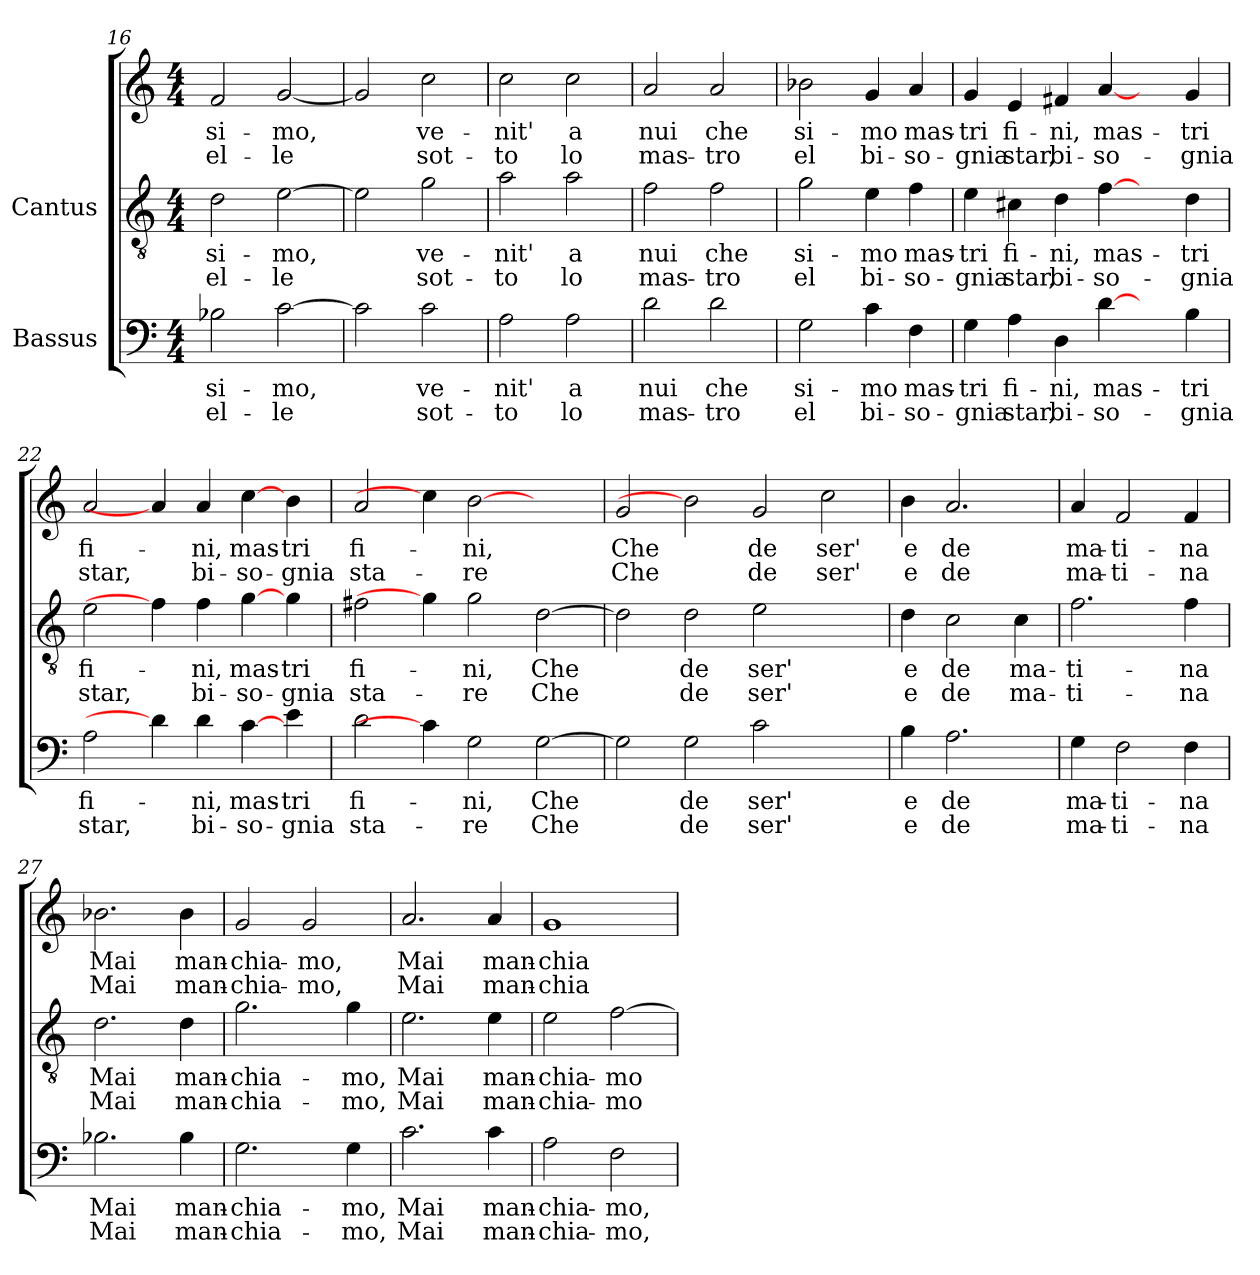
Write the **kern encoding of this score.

**kern	**text	**text	**kern	**text	**text	**kern	**text	**text
*part2	*part2	*part2	*part1	*part1	*part1	*part1	*part1	*part1
*staff3	*staff3	*staff3	*staff2	*staff2	*staff2	*staff1	*staff1	*staff1
*I"Bassus	*	*	*I"Cantus	*	*	*	*	*
*clefF4	*	*	*clefGv2	*	*	*clefG2	*	*
*M4/4	*	*	*M4/4	*	*	*M4/4	*	*
=16	=16	=16	=16	=16	=16	=16	=16	=16
!	!LO:LY:b:cj	!LO:LY:b:cj	!	!LO:LY:b:cj	!LO:LY:b:cj	!	!LO:LY:b:cj	!LO:LY:b:cj
2B-X\	si-	-el-	2d\	si-	-el-	2f/	si-	-el-
!	!LO:LY:b:cj	!LO:LY:b:cj	!	!LO:LY:b:cj	!LO:LY:b:cj	!	!LO:LY:b:cj	!LO:LY:b:cj
[>2c\	-mo,	le	[>2e\	-mo,	le	[<2g/	-mo,	le
!!LO:LB:g=z
=17	=17	=17	=17	=17	=17	=17	=17	=17
!	!LO:LY:b:cj	!LO:LY:b:cj	!	!LO:LY:b:cj	!LO:LY:b:cj	!	!LO:LY:b:cj	!LO:LY:b:cj
2c\]	.	.	2e\]	-	.	2g/]	.	.
!	!LO:LY:b:cj	!LO:LY:b:cj	!	!LO:LY:b:cj	!LO:LY:b:cj	!	!LO:LY:b:cj	!LO:LY:b:cj
2c\	ve-	-sot-	2g\	ve-	-sot-	2cc\	ve-	-sot-
=18	=18	=18	=18	=18	=18	=18	=18	=18
!	!LO:LY:b:cj	!LO:LY:b:cj	!	!LO:LY:b:cj	!LO:LY:b:cj	!	!LO:LY:b:cj	!LO:LY:b:cj
2A\	-nit'	to	2a\	nit'	to	2cc\	-nit'	to
!	!LO:LY:b:cj	!LO:LY:b:cj	!	!LO:LY:b:cj	!LO:LY:b:cj	!	!LO:LY:b:cj	!LO:LY:b:cj
2A\	a	lo	2a\	a	lo	2cc\	a	lo
=19	=19	=19	=19	=19	=19	=19	=19	=19
!	!LO:LY:b:cj	!LO:LY:b:cj	!	!LO:LY:b:cj	!LO:LY:b:cj	!	!LO:LY:b:cj	!LO:LY:b:cj
2d\	nui	mas-	2f\	nui	mas-	2a/	nui	mas-
!	!LO:LY:b:cj	!LO:LY:b:cj	!	!LO:LY:b:cj	!LO:LY:b:cj	!	!LO:LY:b:cj	!LO:LY:b:cj
2d\	-che	tro	2f\	-che	tro	2a/	-che	tro
=20	=20	=20	=20	=20	=20	=20	=20	=20
!	!LO:LY:b:cj	!LO:LY:b:cj	!	!LO:LY:b:cj	!LO:LY:b:cj	!	!LO:LY:b:cj	!LO:LY:b:cj
2G\	si-	-el	2g\	-si-	-el	2b-X\	si-	-el
!	!LO:LY:b:cj	!LO:LY:b:cj	!	!LO:LY:b:cj	!LO:LY:b:cj	!	!LO:LY:b:cj	!LO:LY:b:cj
4c\	mo	bi-	4e\	mo	bi-	4g/	mo	bi-
!	!LO:LY:b:cj	!LO:LY:b:cj	!	!LO:LY:b:cj	!LO:LY:b:cj	!	!LO:LY:b:cj	!LO:LY:b:cj
4F\	-mas-	-so-	4f\	-mas-	-so-	4a/	-mas-	-so-
=21	=21	=21	=21	=21	=21	=21	=21	=21
!	!LO:LY:b:cj	!LO:LY:b:cj	!	!LO:LY:b:cj	!LO:LY:b:cj	!	!LO:LY:b:cj	!LO:LY:b:cj
4G\	-tri	gnia	4e\	tri	gnia	4g/	-tri	gnia
!	!LO:LY:b:cj	!LO:LY:b:cj	!	!LO:LY:b:cj	!LO:LY:b:cj	!	!LO:LY:b:cj	!LO:LY:b:cj
4A\	fi-	-star,	4c#X\	fi-	-star,	4e/	fi-	-star,
!	!LO:LY:b:cj	!LO:LY:b:cj	!	!LO:LY:b:cj	!LO:LY:b:cj	!	!LO:LY:b:cj	!LO:LY:b:cj
4D\	ni,	bi-	4d\	ni,	bi-	4f#X/	ni,	bi-
!	!LO:LY:b:cj	!LO:LY:b:cj	!	!LO:LY:b:cj	!LO:LY:b:cj	!	!LO:LY:b:cj	!LO:LY:b:cj
[4d\	-mas-	-so-	[4f\	-mas-	-so-	[4a/	-mas-	-so-
4ryy	.	.	4ryy	.	.	4ryy	.	.
!	!LO:LY:b:cj	!LO:LY:b:cj	!	!LO:LY:b:cj	!LO:LY:b:cj	!	!LO:LY:b:cj	!LO:LY:b:cj
4B\	-tri	gnia	4d\	-tri	gnia	4g/	-tri	gnia
!!LO:PB:g=z
=22	=22	=22	=22	=22	=22	=22	=22	=22
!	!LO:LY:b:cj	!LO:LY:b:cj	!	!LO:LY:b:cj	!LO:LY:b:cj	!	!LO:LY:b:cj	!LO:LY:b:cj
2A\	fi-	-star,	2e\	fi-	-star,	2a/	fi-	-star,
4d\]	.	.	4f\]	.	.	4a/]	.	.
!	!LO:LY:b:cj	!LO:LY:b:cj	!	!LO:LY:b:cj	!LO:LY:b:cj	!	!LO:LY:b:cj	!LO:LY:b:cj
4d\	ni,	bi-	4f\	ni,	bi-	4a/	ni,	bi-
!	!LO:LY:b:cj	!LO:LY:b:cj	!	!LO:LY:b:cj	!LO:LY:b:cj	!	!LO:LY:b:cj	!LO:LY:b:cj
[4c\	-mas-	-so-	[4g\	-mas-	-so-	[4cc\	-mas-	-so-
!	!LO:LY:b:cj	!LO:LY:b:cj	!	!LO:LY:b:cj	!LO:LY:b:cj	!	!LO:LY:b:cj	!LO:LY:b:cj
4e\	-tri	gnia	4g\	-tri	gnia	4b\	-tri	gnia
=23	=23	=23	=23	=23	=23	=23	=23	=23
!	!LO:LY:b:cj	!LO:LY:b:cj	!	!LO:LY:b:cj	!LO:LY:b:cj	!	!LO:LY:b:cj	!LO:LY:b:cj
2d\	fi-	-sta-	2f#X\	fi-	-sta-	2a/	fi-	-sta-
4c\]	.	.	4g\]	.	.	4cc\]	.	.
!	!LO:LY:b:cj	!LO:LY:b:cj	!	!LO:LY:b:cj	!LO:LY:b:cj	!	!LO:LY:b:cj	!LO:LY:b:cj
2G\	-ni,	re	2g\	-ni,	re	[2b	-ni,	re
!	!LO:LY:b:cj	!LO:LY:b:cj	!	!LO:LY:b:cj	!LO:LY:b:cj	!	!	!
[>2G\	Che	Che	[>2d\	Che	Che	2ryy	.	.
!!LO:LB:g=z
=24	=24	=24	=24	=24	=24	=24	=24	=24
!	!	!	!	!	!	!	!LO:LY:b:cj	!LO:LY:b:cj
2G\]	.	.	2d\]	.	.	2g/	Che	Che
!	!LO:LY:b:cj	!LO:LY:b:cj	!	!LO:LY:b:cj	!LO:LY:b:cj	!	!	!
2G\	de	de	2d\	de	de	2b]	.	.
!	!LO:LY:b:cj	!LO:LY:b:cj	!	!LO:LY:b:cj	!LO:LY:b:cj	!	!LO:LY:b:cj	!LO:LY:b:cj
2c\	ser'	ser'	2e\	ser'	ser'	2g/	de	de
!	!	!	!	!	!	!	!LO:LY:b:cj	!LO:LY:b:cj
2ryy	.	.	2ryy	.	.	2cc\	ser'	ser'
=25	=25	=25	=25	=25	=25	=25	=25	=25
!	!LO:LY:b:cj	!LO:LY:b:cj	!	!LO:LY:b:cj	!LO:LY:b:cj	!	!LO:LY:b:cj	!LO:LY:b:cj
4B\	e	e	4d\	e	e	4b\	e	e
!	!LO:LY:b:cj	!LO:LY:b:cj	!	!LO:LY:b:cj	!LO:LY:b:cj	!	!LO:LY:b:cj	!LO:LY:b:cj
2.A\	de	de	2c\	de	de	2.a/	de	de
!	!	!	!	!LO:LY:b:cj	!LO:LY:b:cj	!	!	!
.	.	.	4c\	ma-	-ma-	.	.	.
=26	=26	=26	=26	=26	=26	=26	=26	=26
!	!LO:LY:b:cj	!LO:LY:b:cj	!	!LO:LY:b:cj	!LO:LY:b:cj	!	!LO:LY:b:cj	!LO:LY:b:cj
4G\	ma-	-ma-	2.f\	ti-	-ti-	4a/	-ma-	-ma-
!	!LO:LY:b:cj	!LO:LY:b:cj	!	!	!	!	!LO:LY:b:cj	!LO:LY:b:cj
2F\	-ti-	-ti-	.	.	.	2f/	-ti-	-ti-
!	!LO:LY:b:cj	!LO:LY:b:cj	!	!LO:LY:b:cj	!LO:LY:b:cj	!	!LO:LY:b:cj	!LO:LY:b:cj
4F\	-na	na	4f\	-na	na	4f/	-na	na
=27	=27	=27	=27	=27	=27	=27	=27	=27
!	!LO:LY:b:cj	!LO:LY:b:cj	!	!LO:LY:b:cj	!LO:LY:b:cj	!	!LO:LY:b:cj	!LO:LY:b:cj
2.B-X\	Mai	Mai	2.d\	-Mai	Mai	2.b-X\	Mai	Mai
!	!LO:LY:b:cj	!LO:LY:b:cj	!	!LO:LY:b:cj	!LO:LY:b:cj	!	!LO:LY:b:cj	!LO:LY:b:cj
4B-\	man-	-man-	4d\	man-	-man-	4b-\	man-	-man-
=28	=28	=28	=28	=28	=28	=28	=28	=28
!	!LO:LY:b:cj	!LO:LY:b:cj	!	!LO:LY:b:cj	!LO:LY:b:cj	!	!LO:LY:b:cj	!LO:LY:b:cj
2.G\	-chia-	-chia-	2.g\	chia-	-chia-	2g/	-chia-	-chia-
!	!	!	!	!	!	!	!LO:LY:b:cj	!LO:LY:b:cj
.	.	.	.	.	.	2g/	-mo,	mo,
!	!LO:LY:b:cj	!LO:LY:b:cj	!	!LO:LY:b:cj	!LO:LY:b:cj	!	!	!
4G\	-mo,	mo,	4g\	-mo,	mo,	.	.	.
=29	=29	=29	=29	=29	=29	=29	=29	=29
!	!LO:LY:b:cj	!LO:LY:b:cj	!	!LO:LY:b:cj	!LO:LY:b:cj	!	!LO:LY:b:cj	!LO:LY:b:cj
2.c\	Mai	Mai	2.e\	-Mai	Mai	2.a/	Mai	Mai
!	!LO:LY:b:cj	!LO:LY:b:cj	!	!LO:LY:b:cj	!LO:LY:b:cj	!	!LO:LY:b:cj	!LO:LY:b:cj
4c\	man-	-man-	4e\	man-	-man-	4a/	man-	-man-
=30	=30	=30	=30	=30	=30	=30	=30	=30
!	!LO:LY:b:cj	!LO:LY:b:cj	!	!LO:LY:b:cj	!LO:LY:b:cj	!	!LO:LY:b:cj	!LO:LY:b:cj
2A\	-chia-	-chia-	2e\	-chia-	-chia-	1g	-chia-	-chia-
!	!LO:LY:b:cj	!LO:LY:b:cj	!	!LO:LY:b:cj	!LO:LY:b:cj	!	!	!
2F\	-mo,	mo,	[>2f\	-mo	mo	.	.	.
=	=	=	=	=	=	=	=	=
*-	*-	*-	*-	*-	*-	*-	*-	*-
